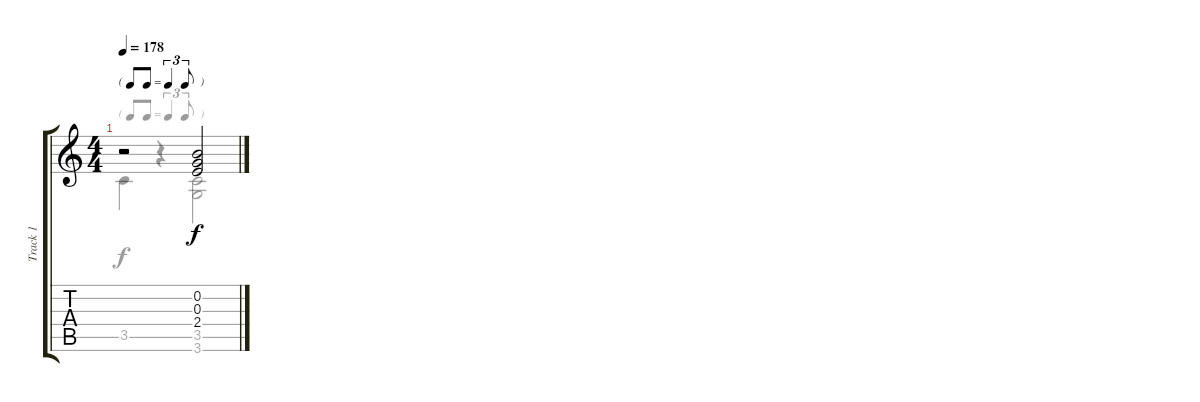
\track ("Track 1" "Track 1") {instrument acousticguitarsteel}
\staff {score tabs}
\tuning (E4 B3 G3 D3 A2 E2) {hide}
\voice
\ts (4 4)
\tf triplet8th
\tempo 178
\clef g2
\ks c
r.2{dy f} (0.2 0.3 2.4).2
\voice
\clef g2
\ottava regular
\simile none
\ks c
3.5.4{dy f} r.4 (3.5 3.6).2
